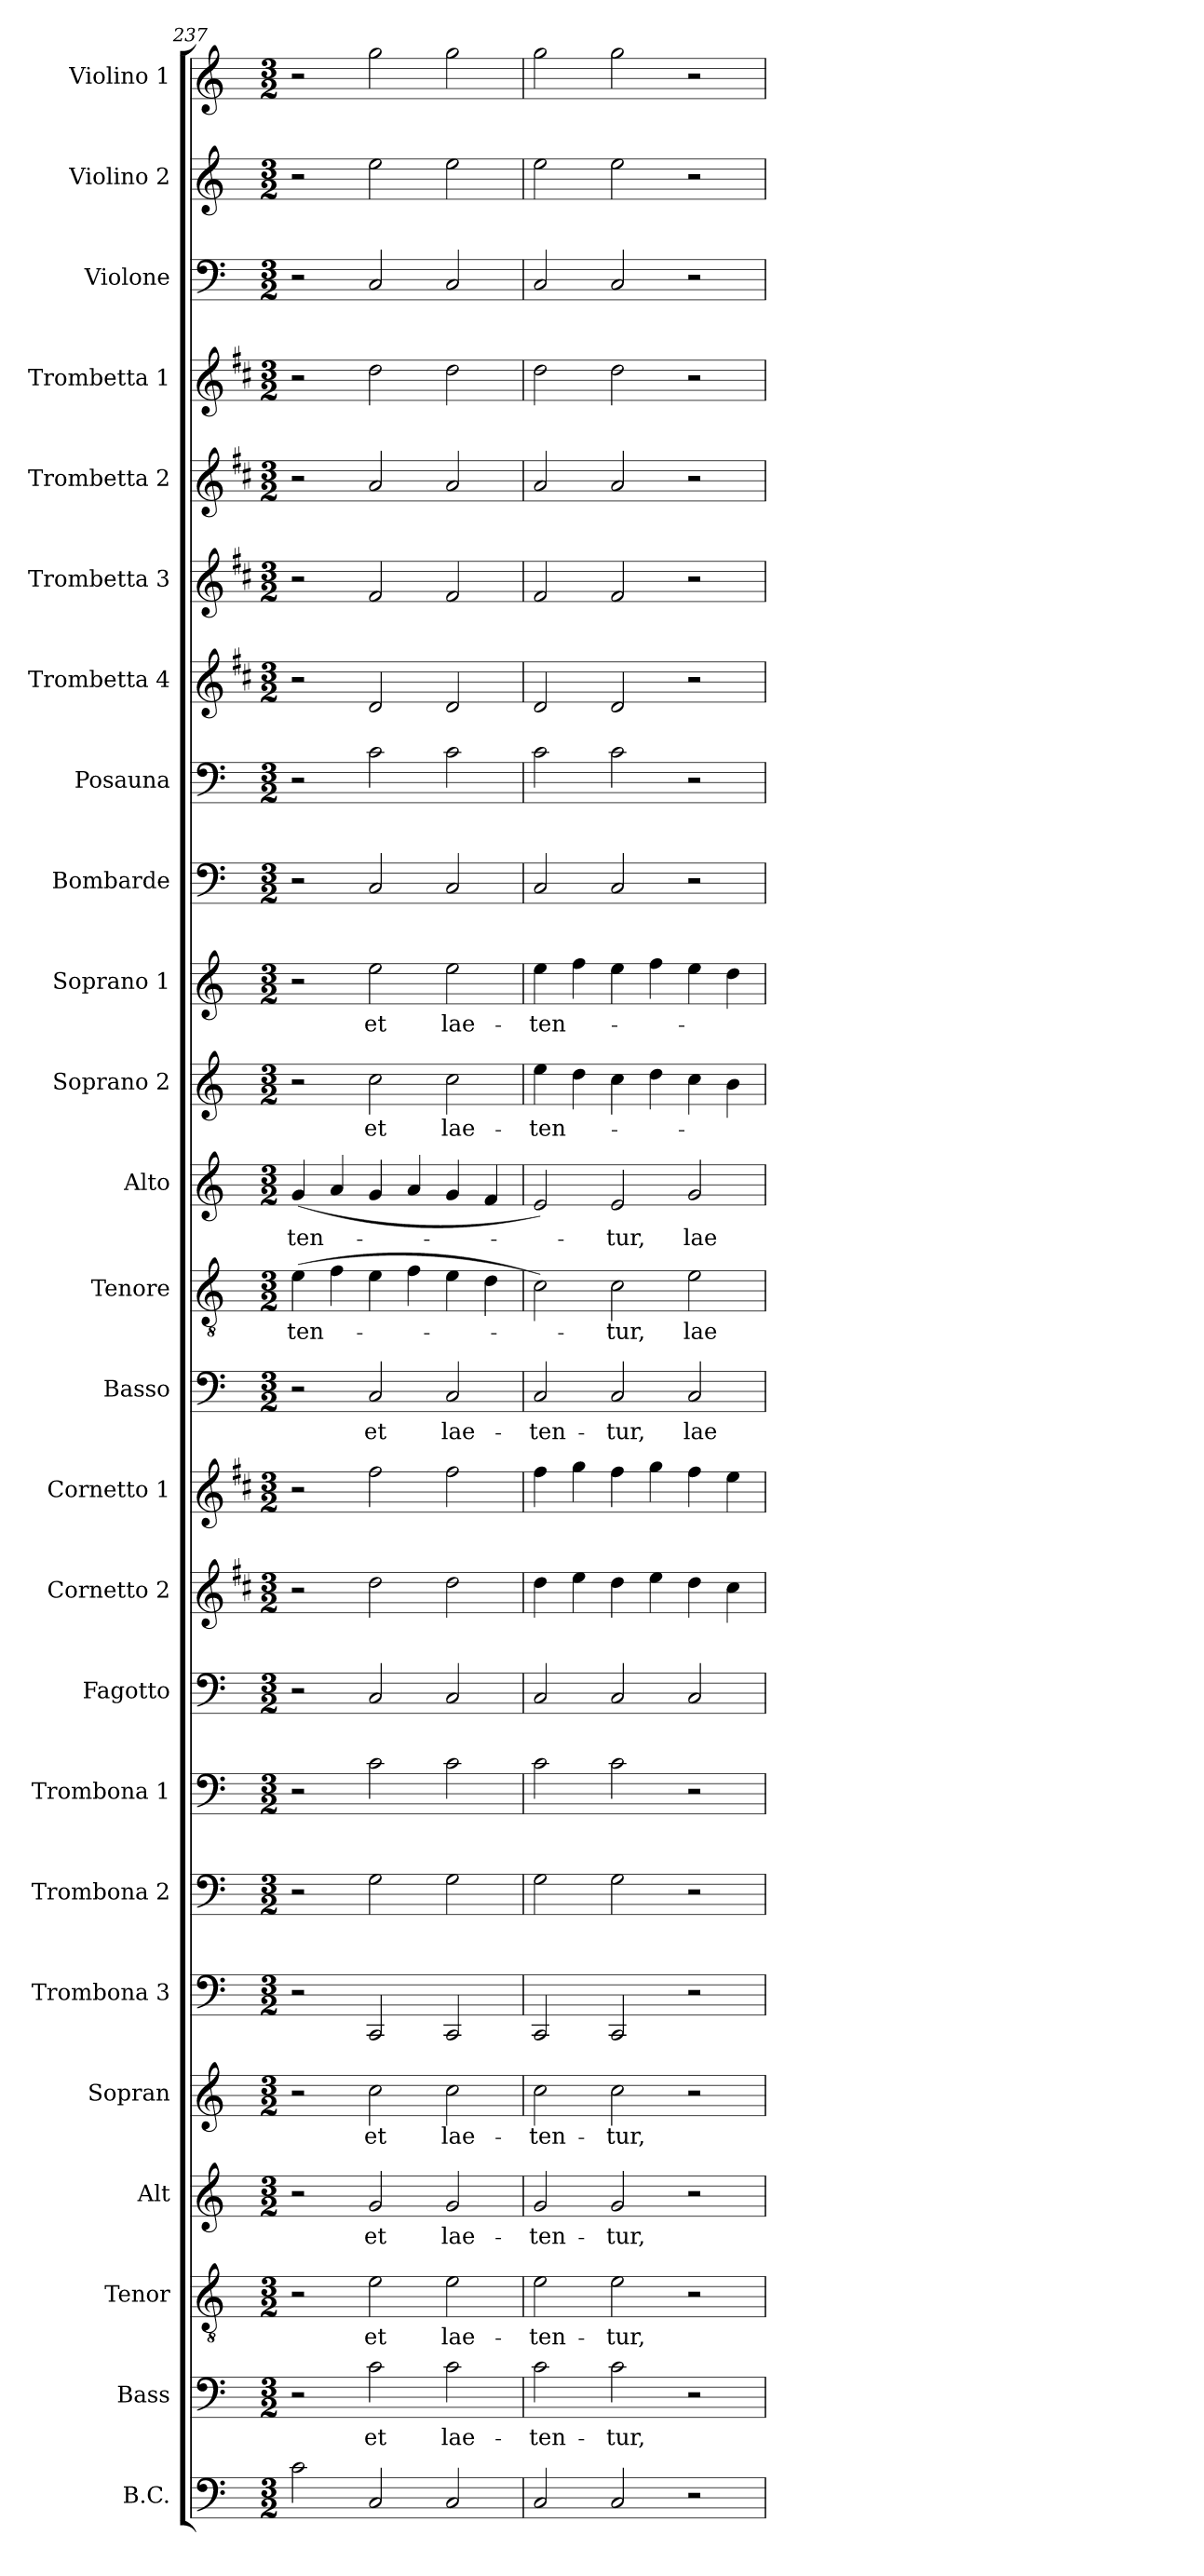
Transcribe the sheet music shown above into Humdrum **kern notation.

**kern	**kern	**text	**kern	**text	**kern	**text	**kern	**text	**kern	**kern	**kern	**kern	**kern	**kern	**kern	**text	**kern	**text	**kern	**text	**kern	**text	**kern	**text	**kern	**kern	**kern	**kern	**kern	**kern	**kern	**kern	**kern
*part25	*part24	*part24	*part23	*part23	*part22	*part22	*part21	*part21	*part20	*part19	*part18	*part17	*part16	*part15	*part14	*part14	*part13	*part13	*part12	*part12	*part11	*part11	*part10	*part10	*part9	*part8	*part7	*part6	*part5	*part4	*part3	*part2	*part1
*staff25	*staff24	*staff24	*staff23	*staff23	*staff22	*staff22	*staff21	*staff21	*staff20	*staff19	*staff18	*staff17	*staff16	*staff15	*staff14	*staff14	*staff13	*staff13	*staff12	*staff12	*staff11	*staff11	*staff10	*staff10	*staff9	*staff8	*staff7	*staff6	*staff5	*staff4	*staff3	*staff2	*staff1
*I"B.C.	*I"Bass	*	*I"Tenor	*	*I"Alt	*	*I"Sopran	*	*I"Trombona 3	*I"Trombona 2	*I"Trombona 1	*I"Fagotto	*I"Cornetto 2	*I"Cornetto 1	*I"Basso	*	*I"Tenore	*	*I"Alto	*	*I"Soprano 2	*	*I"Soprano 1	*	*I"Bombarde	*I"Posauna	*I"Trombetta 4	*I"Trombetta 3	*I"Trombetta 2	*I"Trombetta 1	*I"Violone	*I"Violino 2	*I"Violino 1
*I'B.C.	*I'B.	*	*I'T.	*	*I'A.	*	*I'S.	*	*I'Tbn. 2	*I'Tbn. 2	*I'Tbn. 1	*I'Fag.	*I'Cor. 2	*I'Cor. 1	*I'B.	*	*I'T.	*	*I'A.	*	*I'S.	*	*I'S.	*	*	*	*	*	*	*	*	*I'Vl. 2	*I'Vl. 1
*clefF4	*clefF4	*	*clefGv2	*	*clefG2	*	*clefG2	*	*clefF4	*clefF4	*clefF4	*clefF4	*clefG2	*clefG2	*clefF4	*	*clefGv2	*	*clefG2	*	*clefG2	*	*clefG2	*	*clefF4	*clefF4	*clefG2	*clefG2	*clefG2	*clefG2	*clefF4	*clefG2	*clefG2
*	*	*	*ITrd7c12	*	*	*	*	*	*	*	*	*	*ITrd1c2	*ITrd1c2	*	*	*ITrd7c12	*	*	*	*	*	*	*	*	*	*ITrd1c2	*ITrd1c2	*ITrd1c2	*ITrd1c2	*	*	*
*k[]	*k[]	*	*k[]	*	*k[]	*	*k[]	*	*k[]	*k[]	*k[]	*k[]	*k[]	*k[]	*k[]	*	*k[]	*	*k[]	*	*k[]	*	*k[]	*	*k[]	*k[]	*k[]	*k[]	*k[]	*k[]	*k[]	*k[]	*k[]
*C:	*C:	*	*C:	*	*C:	*	*C:	*	*C:	*C:	*C:	*C:	*C:	*C:	*C:	*	*C:	*	*C:	*	*C:	*	*C:	*	*C:	*C:	*C:	*C:	*C:	*C:	*C:	*C:	*C:
*M3/2	*M3/2	*	*M3/2	*	*M3/2	*	*M3/2	*	*M3/2	*M3/2	*M3/2	*M3/2	*M3/2	*M3/2	*M3/2	*	*M3/2	*	*M3/2	*	*M3/2	*	*M3/2	*	*M3/2	*M3/2	*M3/2	*M3/2	*M3/2	*M3/2	*M3/2	*M3/2	*M3/2
=237	=237	=237	=237	=237	=237	=237	=237	=237	=237	=237	=237	=237	=237	=237	=237	=237	=237	=237	=237	=237	=237	=237	=237	=237	=237	=237	=237	=237	=237	=237	=237	=237	=237
!	!	!	!	!	!	!	!	!	!	!	!	!	!	!	!	!	!	!LO:LY:b:color=#000000	!	!	!	!	!	!	!	!	!	!	!	!	!	!	!
!	!	!	!	!	!	!	!	!	!	!	!	!	!	!	!	!	!	!	!	!LO:LY:b:color=#000000	!	!	!	!	!	!	!	!	!	!	!	!	!
2ci\	2r	.	2r	.	2r	.	2r	.	2r	2r	2r	2r	2r	2r	2r	.	(4Ei\	-ten-	(4gi/	-ten-	2r	.	2r	.	2r	2r	2r	2r	2r	2r	2r	2r	2r
.	.	.	.	.	.	.	.	.	.	.	.	.	.	.	.	.	4Fi\	.	4ai/	.	.	.	.	.	.	.	.	.	.	.	.	.	.
!	!	!LO:LY:b:color=#000000	!	!	!	!	!	!	!	!	!	!	!	!	!	!	!	!	!	!	!	!	!	!	!	!	!	!	!	!	!	!	!
!	!	!	!	!LO:LY:b:color=#000000	!	!	!	!	!	!	!	!	!	!	!	!	!	!	!	!	!	!	!	!	!	!	!	!	!	!	!	!	!
!	!	!	!	!	!	!LO:LY:b:color=#000000	!	!	!	!	!	!	!	!	!	!	!	!	!	!	!	!	!	!	!	!	!	!	!	!	!	!	!
!	!	!	!	!	!	!	!	!LO:LY:b:color=#000000	!	!	!	!	!	!	!	!	!	!	!	!	!	!	!	!	!	!	!	!	!	!	!	!	!
!	!	!	!	!	!	!	!	!	!	!	!	!	!	!	!	!LO:LY:b:color=#000000	!	!	!	!	!	!	!	!	!	!	!	!	!	!	!	!	!
!	!	!	!	!	!	!	!	!	!	!	!	!	!	!	!	!	!	!	!	!	!	!LO:LY:b:color=#000000	!	!	!	!	!	!	!	!	!	!	!
!	!	!	!	!	!	!	!	!	!	!	!	!	!	!	!	!	!	!	!	!	!	!	!	!LO:LY:b:color=#000000	!	!	!	!	!	!	!	!	!
2Ci/	2ci\	et	2Ei\	et	2gi/	et	2cci\	et	2CCi/	2Gi\	2ci\	2Ci/	2cci\	2eei\	2Ci/	et	4Ei\	.	4gi/	.	2cci\	et	2eei\	et	2Ci/	2ci\	2ci/	2ei/	2gi/	2cci\	2Ci/	2eei\	2ggi\
.	.	.	.	.	.	.	.	.	.	.	.	.	.	.	.	.	4Fi\	.	4ai/	.	.	.	.	.	.	.	.	.	.	.	.	.	.
!	!	!LO:LY:b:color=#000000	!	!	!	!	!	!	!	!	!	!	!	!	!	!	!	!	!	!	!	!	!	!	!	!	!	!	!	!	!	!	!
!	!	!	!	!LO:LY:b:color=#000000	!	!	!	!	!	!	!	!	!	!	!	!	!	!	!	!	!	!	!	!	!	!	!	!	!	!	!	!	!
!	!	!	!	!	!	!LO:LY:b:color=#000000	!	!	!	!	!	!	!	!	!	!	!	!	!	!	!	!	!	!	!	!	!	!	!	!	!	!	!
!	!	!	!	!	!	!	!	!LO:LY:b:color=#000000	!	!	!	!	!	!	!	!	!	!	!	!	!	!	!	!	!	!	!	!	!	!	!	!	!
!	!	!	!	!	!	!	!	!	!	!	!	!	!	!	!	!LO:LY:b:color=#000000	!	!	!	!	!	!	!	!	!	!	!	!	!	!	!	!	!
!	!	!	!	!	!	!	!	!	!	!	!	!	!	!	!	!	!	!	!	!	!	!LO:LY:b:color=#000000	!	!	!	!	!	!	!	!	!	!	!
!	!	!	!	!	!	!	!	!	!	!	!	!	!	!	!	!	!	!	!	!	!	!	!	!LO:LY:b:color=#000000	!	!	!	!	!	!	!	!	!
2Ci/	2ci\	lae-	2Ei\	lae-	2gi/	lae-	2cci\	lae-	2CCi/	2Gi\	2ci\	2Ci/	2cci\	2eei\	2Ci/	lae-	4Ei\	.	4gi/	.	2cci\	lae-	2eei\	lae-	2Ci/	2ci\	2ci/	2ei/	2gi/	2cci\	2Ci/	2eei\	2ggi\
.	.	.	.	.	.	.	.	.	.	.	.	.	.	.	.	.	4Di\	.	4fi/	.	.	.	.	.	.	.	.	.	.	.	.	.	.
=238	=238	=238	=238	=238	=238	=238	=238	=238	=238	=238	=238	=238	=238	=238	=238	=238	=238	=238	=238	=238	=238	=238	=238	=238	=238	=238	=238	=238	=238	=238	=238	=238	=238
!	!	!LO:LY:b:color=#000000	!	!	!	!	!	!	!	!	!	!	!	!	!	!	!	!	!	!	!	!	!	!	!	!	!	!	!	!	!	!	!
!	!	!	!	!LO:LY:b:color=#000000	!	!	!	!	!	!	!	!	!	!	!	!	!	!	!	!	!	!	!	!	!	!	!	!	!	!	!	!	!
!	!	!	!	!	!	!LO:LY:b:color=#000000	!	!	!	!	!	!	!	!	!	!	!	!	!	!	!	!	!	!	!	!	!	!	!	!	!	!	!
!	!	!	!	!	!	!	!	!LO:LY:b:color=#000000	!	!	!	!	!	!	!	!	!	!	!	!	!	!	!	!	!	!	!	!	!	!	!	!	!
!	!	!	!	!	!	!	!	!	!	!	!	!	!	!	!	!LO:LY:b:color=#000000	!	!	!	!	!	!	!	!	!	!	!	!	!	!	!	!	!
!	!	!	!	!	!	!	!	!	!	!	!	!	!	!	!	!	!	!	!	!	!	!LO:LY:b:color=#000000	!	!	!	!	!	!	!	!	!	!	!
!	!	!	!	!	!	!	!	!	!	!	!	!	!	!	!	!	!	!	!	!	!	!	!	!LO:LY:b:color=#000000	!	!	!	!	!	!	!	!	!
2Ci/	2ci\	-ten-	2Ei\	-ten-	2gi/	-ten-	2cci\	-ten-	2CCi/	2Gi\	2ci\	2Ci/	4cci\	4eei\	2Ci/	-ten-	2Ci\)	.	2ei/)	.	4eei\	-ten-	4eei\	-ten-	2Ci/	2ci\	2ci/	2ei/	2gi/	2cci\	2Ci/	2eei\	2ggi\
.	.	.	.	.	.	.	.	.	.	.	.	.	4ddi\	4ffi\	.	.	.	.	.	.	4ddi\	.	4ffi\	.	.	.	.	.	.	.	.	.	.
!	!	!LO:LY:b:color=#000000	!	!	!	!	!	!	!	!	!	!	!	!	!	!	!	!	!	!	!	!	!	!	!	!	!	!	!	!	!	!	!
!	!	!	!	!LO:LY:b:color=#000000	!	!	!	!	!	!	!	!	!	!	!	!	!	!	!	!	!	!	!	!	!	!	!	!	!	!	!	!	!
!	!	!	!	!	!	!LO:LY:b:color=#000000	!	!	!	!	!	!	!	!	!	!	!	!	!	!	!	!	!	!	!	!	!	!	!	!	!	!	!
!	!	!	!	!	!	!	!	!LO:LY:b:color=#000000	!	!	!	!	!	!	!	!	!	!	!	!	!	!	!	!	!	!	!	!	!	!	!	!	!
!	!	!	!	!	!	!	!	!	!	!	!	!	!	!	!	!LO:LY:b:color=#000000	!	!	!	!	!	!	!	!	!	!	!	!	!	!	!	!	!
!	!	!	!	!	!	!	!	!	!	!	!	!	!	!	!	!	!	!LO:LY:b:color=#000000	!	!	!	!	!	!	!	!	!	!	!	!	!	!	!
!	!	!	!	!	!	!	!	!	!	!	!	!	!	!	!	!	!	!	!	!LO:LY:b:color=#000000	!	!	!	!	!	!	!	!	!	!	!	!	!
2Ci/	2ci\	-tur,	2Ei\	-tur,	2gi/	-tur,	2cci\	-tur,	2CCi/	2Gi\	2ci\	2Ci/	4cci\	4eei\	2Ci/	-tur,	2Ci\	-tur,	2ei/	-tur,	4cci\	.	4eei\	.	2Ci/	2ci\	2ci/	2ei/	2gi/	2cci\	2Ci/	2eei\	2ggi\
.	.	.	.	.	.	.	.	.	.	.	.	.	4ddi\	4ffi\	.	.	.	.	.	.	4ddi\	.	4ffi\	.	.	.	.	.	.	.	.	.	.
!	!	!	!	!	!	!	!	!	!	!	!	!	!	!	!	!LO:LY:b:color=#000000	!	!	!	!	!	!	!	!	!	!	!	!	!	!	!	!	!
!	!	!	!	!	!	!	!	!	!	!	!	!	!	!	!	!	!	!LO:LY:b:color=#000000	!	!	!	!	!	!	!	!	!	!	!	!	!	!	!
!	!	!	!	!	!	!	!	!	!	!	!	!	!	!	!	!	!	!	!	!LO:LY:b:color=#000000	!	!	!	!	!	!	!	!	!	!	!	!	!
2r	2r	.	2r	.	2r	.	2r	.	2r	2r	2r	2Ci/	4cci\	4eei\	2Ci/	lae-	2Ei\	lae-	2gi/	lae-	4cci\	.	4eei\	.	2r	2r	2r	2r	2r	2r	2r	2r	2r
.	.	.	.	.	.	.	.	.	.	.	.	.	4bi\	4ddi\	.	.	.	.	.	.	4bi\	.	4ddi\	.	.	.	.	.	.	.	.	.	.
=	=	=	=	=	=	=	=	=	=	=	=	=	=	=	=	=	=	=	=	=	=	=	=	=	=	=	=	=	=	=	=	=	=
*-	*-	*-	*-	*-	*-	*-	*-	*-	*-	*-	*-	*-	*-	*-	*-	*-	*-	*-	*-	*-	*-	*-	*-	*-	*-	*-	*-	*-	*-	*-	*-	*-	*-
